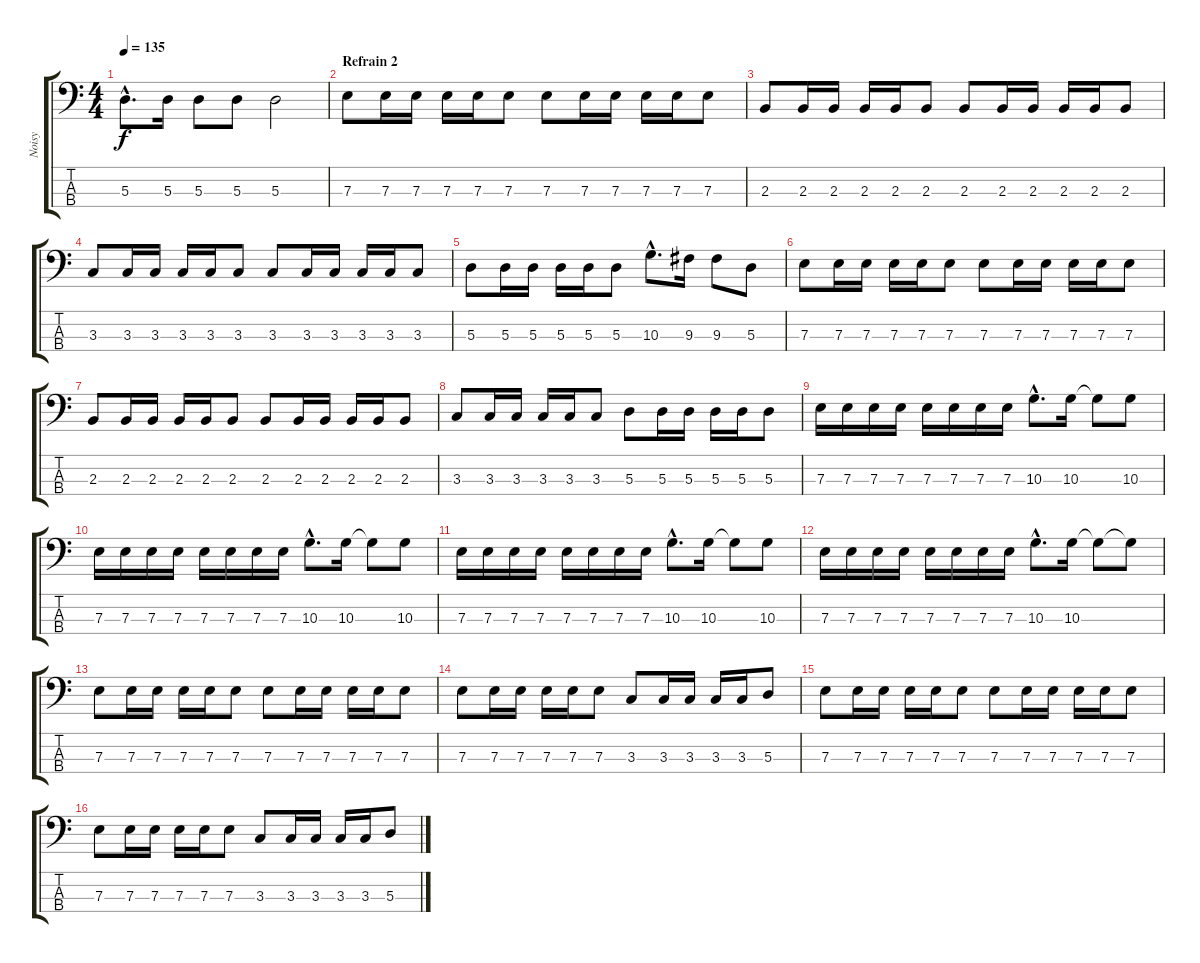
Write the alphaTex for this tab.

\track ("Noisy" "Noisy") {instrument electricbassfinger}
\staff {score tabs}
\tuning (G2 D2 A1 E1) {hide}
\ts (4 4)
\tempo 135
\clef f4
\ks c
5.3{hac}.8{d dy f} 5.3.16 5.3.8 5.3.8 5.3.2 |
\section ("" "Refrain 2")
7.3.8 7.3.16 7.3.16 7.3.16 7.3.16 7.3.8 7.3.8 7.3.16 7.3.16 7.3.16 7.3.16 7.3.8 |
2.3.8 2.3.16 2.3.16 2.3.16 2.3.16 2.3.8 2.3.8 2.3.16 2.3.16 2.3.16 2.3.16 2.3.8 |
3.3.8 3.3.16 3.3.16 3.3.16 3.3.16 3.3.8 3.3.8 3.3.16 3.3.16 3.3.16 3.3.16 3.3.8 |
5.3.8 5.3.16 5.3.16 5.3.16 5.3.16 5.3.8 10.3{hac}.8{d} 9.3.16 9.3.8 5.3.8 |
7.3.8 7.3.16 7.3.16 7.3.16 7.3.16 7.3.8 7.3.8 7.3.16 7.3.16 7.3.16 7.3.16 7.3.8 |
2.3.8 2.3.16 2.3.16 2.3.16 2.3.16 2.3.8 2.3.8 2.3.16 2.3.16 2.3.16 2.3.16 2.3.8 |
3.3.8 3.3.16 3.3.16 3.3.16 3.3.16 3.3.8 5.3.8 5.3.16 5.3.16 5.3.16 5.3.16 5.3.8 |
7.3.16 7.3.16 7.3.16 7.3.16 7.3.16 7.3.16 7.3.16 7.3.16 10.3{hac}.8{d} 10.3.16 10.3{t}.8 10.3.8 |
7.3.16 7.3.16 7.3.16 7.3.16 7.3.16 7.3.16 7.3.16 7.3.16 10.3{hac}.8{d} 10.3.16 10.3{t}.8 10.3.8 |
7.3.16 7.3.16 7.3.16 7.3.16 7.3.16 7.3.16 7.3.16 7.3.16 10.3{hac}.8{d} 10.3.16 10.3{t}.8 10.3.8 |
7.3.16 7.3.16 7.3.16 7.3.16 7.3.16 7.3.16 7.3.16 7.3.16 10.3{hac}.8{d} 10.3.16 10.3{t}.8 10.3{t}.8 |
7.3.8 7.3.16 7.3.16 7.3.16 7.3.16 7.3.8 7.3.8 7.3.16 7.3.16 7.3.16 7.3.16 7.3.8 |
7.3.8 7.3.16 7.3.16 7.3.16 7.3.16 7.3.8 3.3.8 3.3.16 3.3.16 3.3.16 3.3.16 5.3.8 |
7.3.8 7.3.16 7.3.16 7.3.16 7.3.16 7.3.8 7.3.8 7.3.16 7.3.16 7.3.16 7.3.16 7.3.8 |
7.3.8 7.3.16 7.3.16 7.3.16 7.3.16 7.3.8 3.3.8 3.3.16 3.3.16 3.3.16 3.3.16 5.3.8
